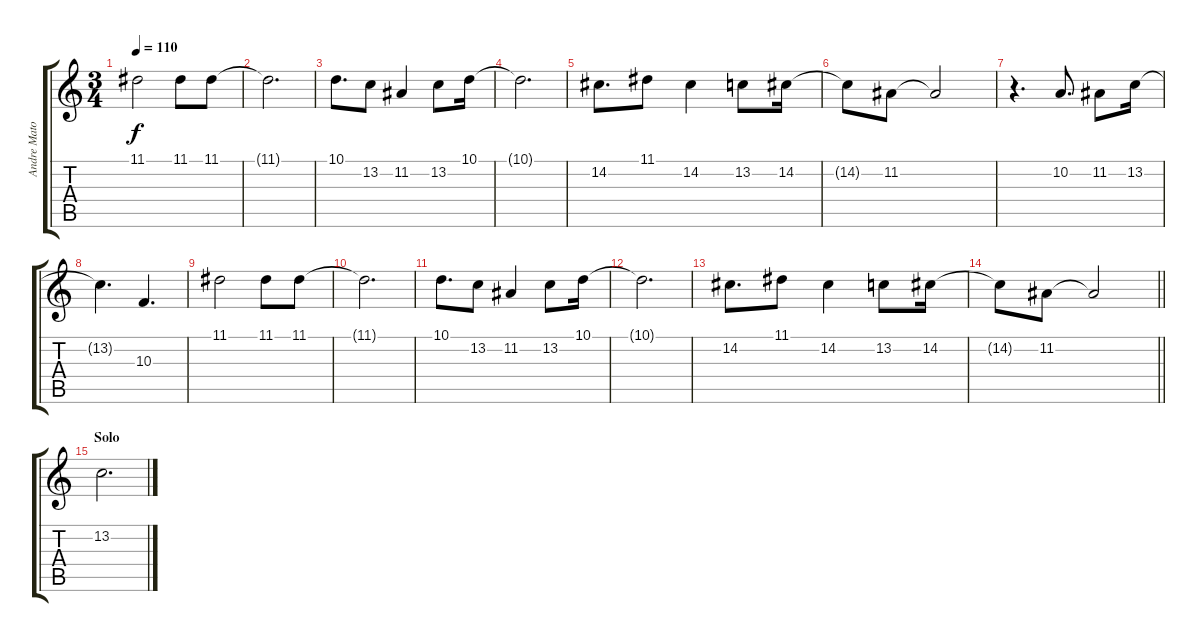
\track ("Andre Matos" "Andre Mato") {instrument lead6voice}
\staff {score tabs}
\tuning (E4 B3 G3 D3 A2 E2) {hide}
\ts (3 4)
\tempo 110
\clef g2
\ks c
11.1.2{dy f} 11.1.8 11.1.8 |
11.1{t}.2{d} |
10.1.8{d} 13.2.8 11.2.4 13.2.8 10.1.16 |
10.1{t}.2{d} |
14.2.8{d} 11.1.8 14.2.4 13.2.8 14.2.16 |
14.2{t}.8 11.2.8 11.2{t}.2 |
r.4{d} 10.2.8{d} 11.2.8 13.2.16 |
13.2{t}.4{d} 10.3.4{d} |
11.1.2 11.1.8 11.1.8 |
11.1{t}.2{d} |
10.1.8{d} 13.2.8 11.2.4 13.2.8 10.1.16 |
10.1{t}.2{d} |
14.2.8{d} 11.1.8 14.2.4 13.2.8 14.2.16 |
\barLineRight lightlight
14.2{t}.8 11.2.8 11.2{t}.2 |
\section ("" "Solo")
13.2.2{d}
